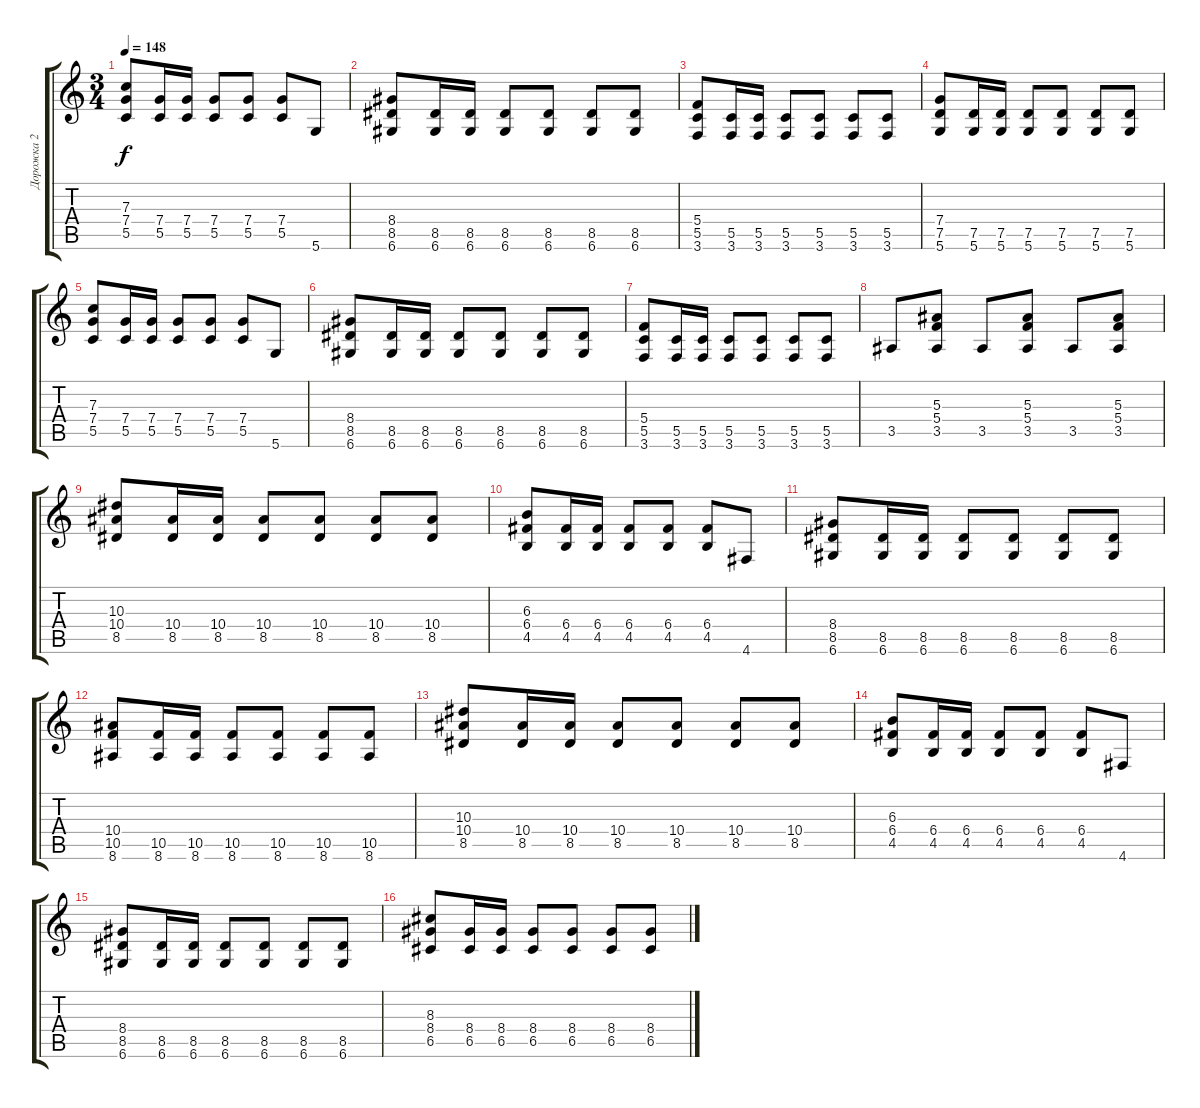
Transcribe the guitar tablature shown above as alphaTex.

\track ("Дорожка 2" "Дорожка 2") {instrument overdrivenguitar}
\staff {score tabs}
\tuning (D4 A3 F3 C3 G2 D2) {hide}
\ts (3 4)
\tempo 148
\clef g2
\ks c
(7.3 7.4 5.5).8{dy f} (7.4 5.5).16 (7.4 5.5).16 (7.4 5.5).8 (7.4 5.5).8 (7.4 5.5).8 5.6.8 |
(8.4 8.5 6.6).8 (8.5 6.6).16 (8.5 6.6).16 (8.5 6.6).8 (8.5 6.6).8 (8.5 6.6).8 (8.5 6.6).8 |
(5.4 5.5 3.6).8 (5.5 3.6).16 (5.5 3.6).16 (5.5 3.6).8 (5.5 3.6).8 (5.5 3.6).8 (5.5 3.6).8 |
(7.4 7.5 5.6).8 (7.5 5.6).16 (7.5 5.6).16 (7.5 5.6).8 (7.5 5.6).8 (7.5 5.6).8 (7.5 5.6).8 |
(7.3 7.4 5.5).8 (7.4 5.5).16 (7.4 5.5).16 (7.4 5.5).8 (7.4 5.5).8 (7.4 5.5).8 5.6.8 |
(8.4 8.5 6.6).8 (8.5 6.6).16 (8.5 6.6).16 (8.5 6.6).8 (8.5 6.6).8 (8.5 6.6).8 (8.5 6.6).8 |
(5.4 5.5 3.6).8 (5.5 3.6).16 (5.5 3.6).16 (5.5 3.6).8 (5.5 3.6).8 (5.5 3.6).8 (5.5 3.6).8 |
3.5.8 (5.3 5.4 3.5).8 3.5.8 (5.3 5.4 3.5).8 3.5.8 (5.3 5.4 3.5).8 |
(10.3 10.4 8.5).8 (10.4 8.5).16 (10.4 8.5).16 (10.4 8.5).8 (10.4 8.5).8 (10.4 8.5).8 (10.4 8.5).8 |
(6.3 6.4 4.5).8 (6.4 4.5).16 (6.4 4.5).16 (6.4 4.5).8 (6.4 4.5).8 (6.4 4.5).8 4.6.8 |
(8.4 8.5 6.6).8 (8.5 6.6).16 (8.5 6.6).16 (8.5 6.6).8 (8.5 6.6).8 (8.5 6.6).8 (8.5 6.6).8 |
(10.4 10.5 8.6).8 (10.5 8.6).16 (10.5 8.6).16 (10.5 8.6).8 (10.5 8.6).8 (10.5 8.6).8 (10.5 8.6).8 |
(10.3 10.4 8.5).8 (10.4 8.5).16 (10.4 8.5).16 (10.4 8.5).8 (10.4 8.5).8 (10.4 8.5).8 (10.4 8.5).8 |
(6.3 6.4 4.5).8 (6.4 4.5).16 (6.4 4.5).16 (6.4 4.5).8 (6.4 4.5).8 (6.4 4.5).8 4.6.8 |
(8.4 8.5 6.6).8 (8.5 6.6).16 (8.5 6.6).16 (8.5 6.6).8 (8.5 6.6).8 (8.5 6.6).8 (8.5 6.6).8 |
(8.3 8.4 6.5).8 (8.4 6.5).16 (8.4 6.5).16 (8.4 6.5).8 (8.4 6.5).8 (8.4 6.5).8 (8.4 6.5).8
